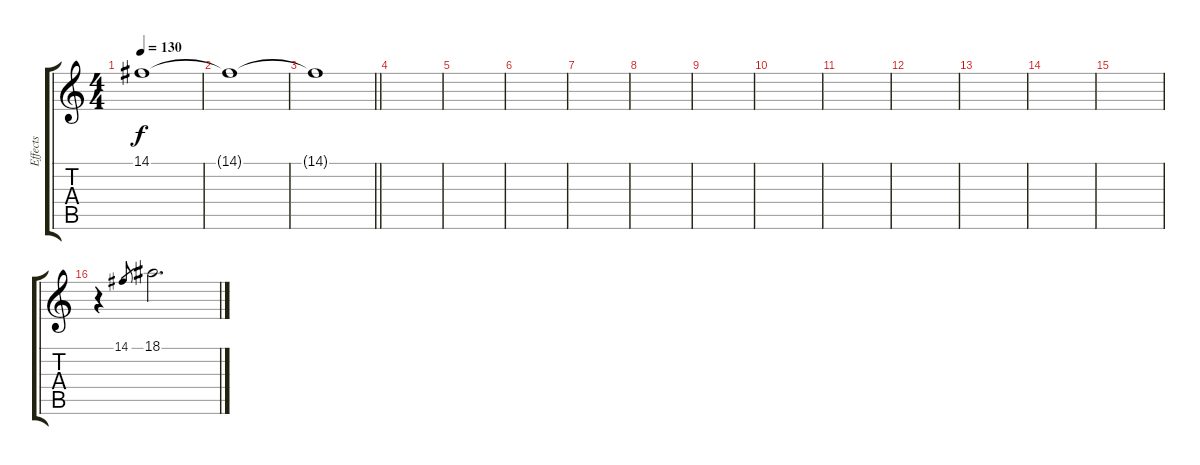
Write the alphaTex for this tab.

\track ("Effects" "Effects") {instrument accordion}
\staff {score tabs}
\tuning (E4 B3 G3 D3 A2 E2) {hide}
\ts (4 4)
\tempo 130
\clef g2
\ks c
14.1{t}.1{dy f} |
14.1{t}.1 |
\barLineRight lightlight
14.1{t}.1 |
|
|
|
|
|
|
|
|
|
|
|
|
r.4 14.1.8{gr} 18.1.2{d}
